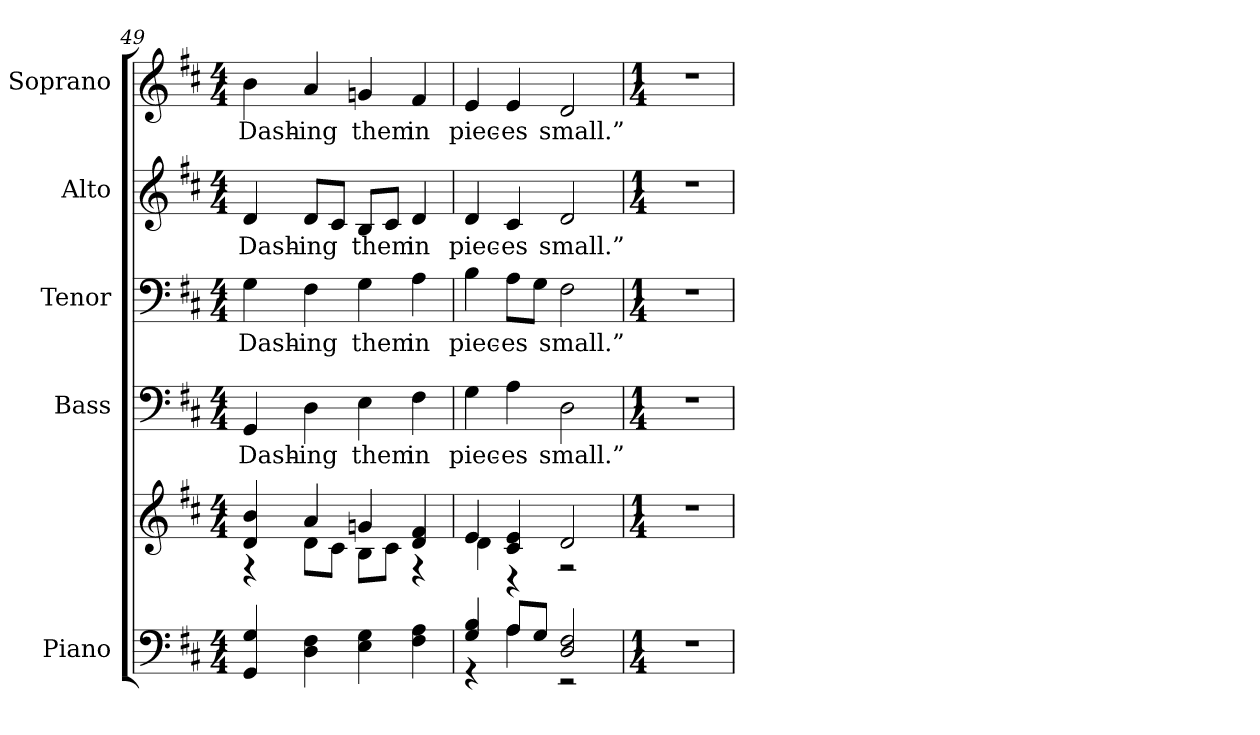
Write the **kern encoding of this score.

**kern	**kern	**kern	**text	**kern	**text	**kern	**text	**kern	**text
*part5	*part5	*part4	*part4	*part3	*part3	*part2	*part2	*part1	*part1
*staff6	*staff5	*staff4	*staff4	*staff3	*staff3	*staff2	*staff2	*staff1	*staff1
*I"Piano	*	*I"Bass	*	*I"Tenor	*	*I"Alto	*	*I"Soprano	*
*I'Pno.	*	*I'B.	*	*	*	*I'A.	*	*I'S.	*
!!LO:PB:g=z
*clefF4	*clefG2	*clefF4	*	*clefF4	*	*clefG2	*	*clefG2	*
*k[f#c#]	*k[f#c#]	*k[f#c#]	*	*k[f#c#]	*	*k[f#c#]	*	*k[f#c#]	*
*D:	*D:	*D:	*	*D:	*	*D:	*	*D:	*
*M4/4	*M4/4	*M4/4	*	*M4/4	*	*M4/4	*	*M4/4	*
=49	=49	=49	=49	=49	=49	=49	=49	=49	=49
*	*^	*	*	*	*	*	*	*	*
!	!	!	!	!LO:LY:b:color=#000000	!	!	!	!	!	!
!	!	!	!	!	!	!LO:LY:b:color=#000000	!	!	!	!
!	!	!	!	!	!	!	!	!LO:LY:b:color=#000000	!	!
!	!	!	!	!	!	!	!	!	!	!LO:LY:b:color=#000000
4GGi/ 4Gi	4di/ 4bi	4r	4GGi/	Dash-	4Gi\	Dash-	4di/	Dash-	4bi\	Dash-
!	!	!	!	!LO:LY:b:color=#000000	!	!	!	!	!	!
!	!	!	!	!	!	!LO:LY:b:color=#000000	!	!	!	!
!	!	!	!	!	!	!	!	!LO:LY:b:color=#000000	!	!
!	!	!	!	!	!	!	!	!	!	!LO:LY:b:color=#000000
4Di\ 4F#i	4ai/	8di\L	4Di\	-ing	4F#i\	-ing	8di/L	-ing	4ai/	-ing
.	.	8c#i\J	.	.	.	.	8c#i/J	.	.	.
!	!	!	!	!LO:LY:b:color=#000000	!	!	!	!	!	!
!	!	!	!	!	!	!LO:LY:b:color=#000000	!	!	!	!
!	!	!	!	!	!	!	!	!LO:LY:b:color=#000000	!	!
!	!	!	!	!	!	!	!	!	!	!LO:LY:b:color=#000000
4Ei\ 4Gi	4gni/	8Bi\L	4Ei\	them	4Gi\	them	8Bi/L	them	4gni/	them
.	.	8c#i\J	.	.	.	.	8c#i/J	.	.	.
!	!	!	!	!LO:LY:b:color=#000000	!	!	!	!	!	!
!	!	!	!	!	!	!LO:LY:b:color=#000000	!	!	!	!
!	!	!	!	!	!	!	!	!LO:LY:b:color=#000000	!	!
!	!	!	!	!	!	!	!	!	!	!LO:LY:b:color=#000000
4F#i\ 4Ai	4di/ 4f#i	4r	4F#i\	in	4Ai\	in	4di/	in	4f#i/	in
=50	=50	=50	=50	=50	=50	=50	=50	=50	=50	=50
*^	*	*	*	*	*	*	*	*	*	*
!	!	!	!	!	!LO:LY:b:color=#000000	!	!	!	!	!	!
!	!	!	!	!	!	!	!LO:LY:b:color=#000000	!	!	!	!
!	!	!	!	!	!	!	!	!	!LO:LY:b:color=#000000	!	!
!	!	!	!	!	!	!	!	!	!	!	!LO:LY:b:color=#000000
4Gi/ 4Bi	4r	4ei/	4di\	4Gi\	piec-	4Bi\	piec-	4di/	piec-	4ei/	piec-
!	!	!	!	!	!LO:LY:b:color=#000000	!	!	!	!	!	!
!	!	!	!	!	!	!	!LO:LY:b:color=#000000	!	!	!	!
!	!	!	!	!	!	!	!	!	!LO:LY:b:color=#000000	!	!
!	!	!	!	!	!	!	!	!	!	!	!LO:LY:b:color=#000000
8Ai/L	4Ai\	4c#i/ 4ei	4r	4Ai\	-es	8Ai\L	-es	4c#i/	-es	4ei/	-es
8Gi/J	.	.	.	.	.	8Gi\J	.	.	.	.	.
!	!	!	!	!	!LO:LY:b:color=#000000	!	!	!	!	!	!
!	!	!	!	!	!	!	!LO:LY:b:color=#000000	!	!	!	!
!	!	!	!	!	!	!	!	!	!LO:LY:b:color=#000000	!	!
!	!	!	!	!	!	!	!	!	!	!	!LO:LY:b:color=#000000
2Di/ 2F#i	2r	2di/	2r	2Di\	small.”	2F#i\	small.”	2di/	small.”	2di/	small.”
*v	*v	*	*	*	*	*	*	*	*	*	*
*	*v	*v	*	*	*	*	*	*	*	*
=51	=51	=51	=51	=51	=51	=51	=51	=51	=51
*M1/4	*M1/4	*M1/4	*	*M1/4	*	*M1/4	*	*M1/4	*
*^	*^	*	*	*	*	*	*	*	*
!LO:N:vis=1	!	!LO:N:vis=1	!	!LO:N:vis=1	!	!LO:N:vis=1	!	!LO:N:vis=1	!	!LO:N:vis=1	!
*v	*v	*	*	*	*	*	*	*	*	*	*
*	*v	*v	*	*	*	*	*	*	*	*
4r	4r	4r	.	4r	.	4r	.	4r	.
=	=	=	=	=	=	=	=	=	=
*-	*-	*-	*-	*-	*-	*-	*-	*-	*-
